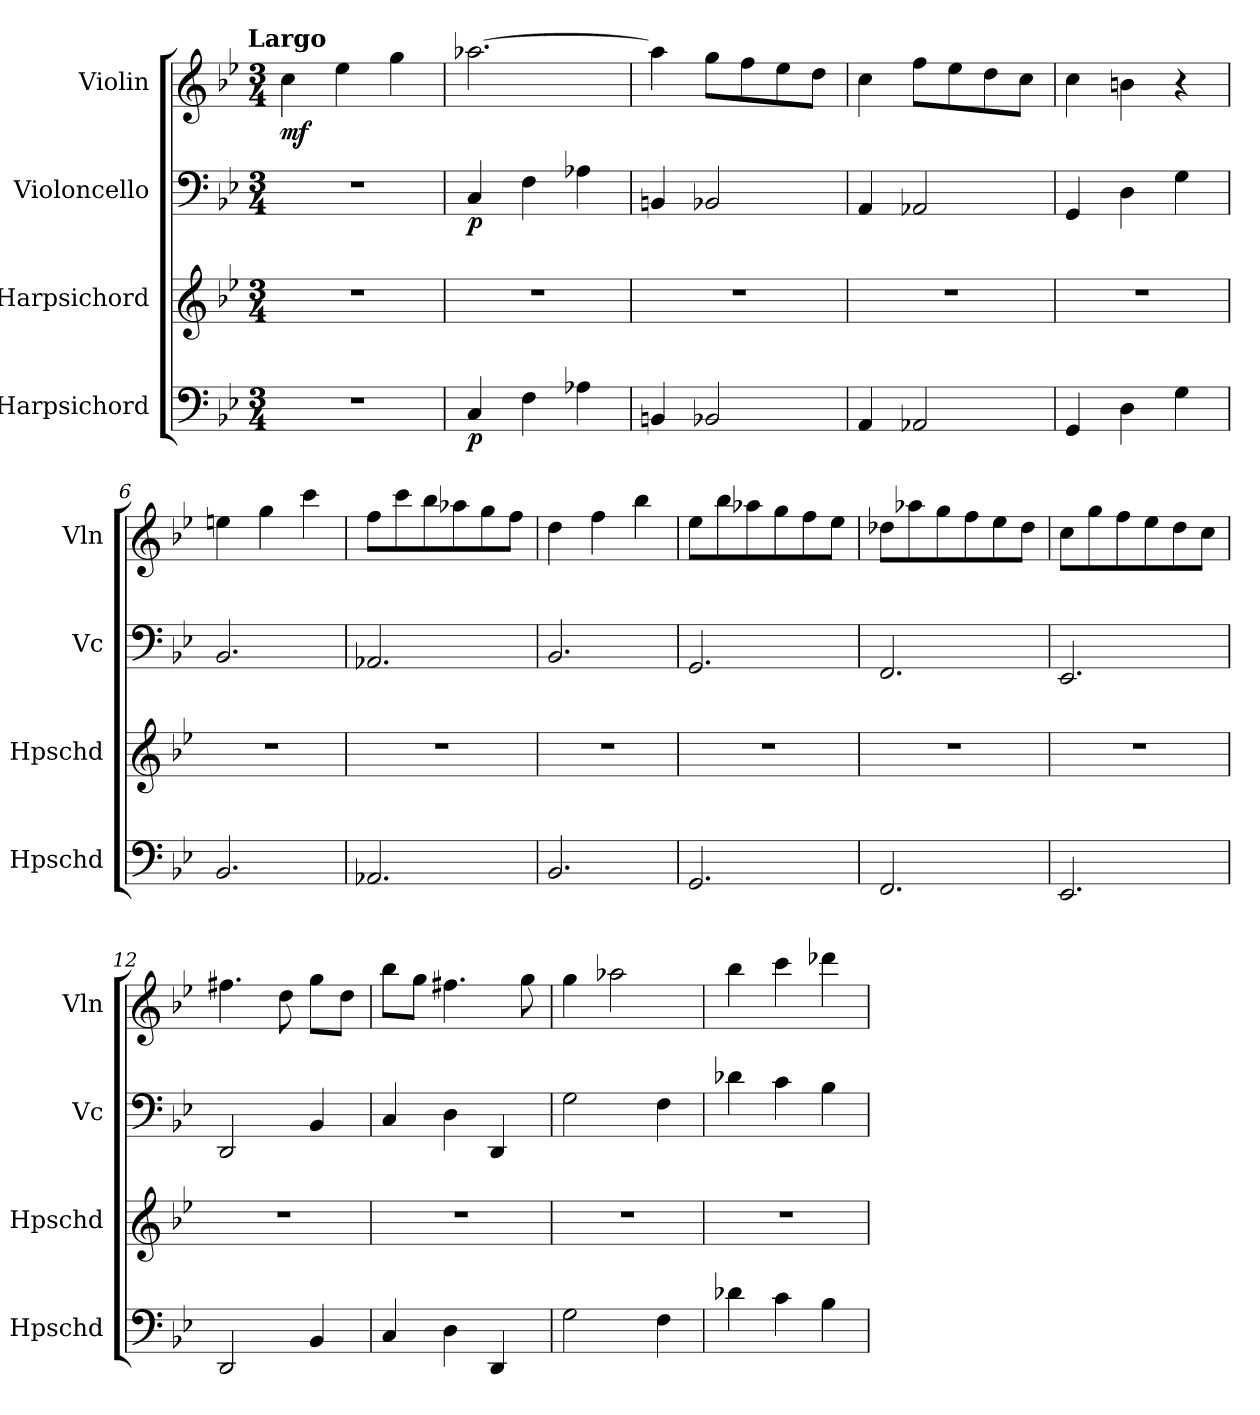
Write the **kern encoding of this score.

**kern	**dynam	**kern	**kern	**dynam	**kern	**dynam
*part4	*part4	*part3	*part2	*part2	*part1	*part1
*staff4	*staff4	*staff3	*staff2	*staff2	*staff1	*staff1
*I"Harpsichord	*	*I"Harpsichord	*I"Violoncello	*	*I"Violin	*
*I'Hpschd	*	*I'Hpschd	*I'Vc	*	*I'Vln	*
*clefF4	*	*clefG2	*clefF4	*	*clefG2	*
*k[b-e-]	*	*k[b-e-]	*k[b-e-]	*	*k[b-e-]	*
!!LO:TX:omd:t=Largo
*M3/4	*	*M3/4	*M3/4	*	*M3/4	*
*MM52	*	*MM52	*MM52	*	*MM52	*
=1	=1	=1	=1	=1	=1	=1
2.r	.	2.r	2.r	.	4cc\	mf
.	.	.	.	.	4ee-\	.
.	.	.	.	.	4gg\	.
=2	=2	=2	=2	=2	=2	=2
4C/	p	2.r	4C/	p	[2.aa-X\	.
4F\	.	.	4F\	.	.	.
4A-X\	.	.	4A-X\	.	.	.
=3	=3	=3	=3	=3	=3	=3
4BBn/	.	2.r	4BBn/	.	4aa-\]	.
2BB-X/	.	.	2BB-X/	.	8gg\L	.
.	.	.	.	.	8ff\	.
.	.	.	.	.	8ee-\	.
.	.	.	.	.	8dd\J	.
=4	=4	=4	=4	=4	=4	=4
4AA/	.	2.r	4AA/	.	4cc\	.
2AA-X/	.	.	2AA-X/	.	8ff\L	.
.	.	.	.	.	8ee-\	.
.	.	.	.	.	8dd\	.
.	.	.	.	.	8cc\J	.
=5	=5	=5	=5	=5	=5	=5
4GG/	.	2.r	4GG/	.	4cc\	.
4D\	.	.	4D\	.	4bn\	.
4G\	.	.	4G\	.	4r	.
=6	=6	=6	=6	=6	=6	=6
2.BB-/	.	2.r	2.BB-/	.	4een\	.
.	.	.	.	.	4gg\	.
.	.	.	.	.	4ccc\	.
=7	=7	=7	=7	=7	=7	=7
2.AA-X/	.	2.r	2.AA-X/	.	8ff\L	.
.	.	.	.	.	8ccc\	.
.	.	.	.	.	8bb-\	.
.	.	.	.	.	8aa-X\	.
.	.	.	.	.	8gg\	.
.	.	.	.	.	8ff\J	.
=8	=8	=8	=8	=8	=8	=8
2.BB-/	.	2.r	2.BB-/	.	4dd\	.
.	.	.	.	.	4ff\	.
.	.	.	.	.	4bb-\	.
=9	=9	=9	=9	=9	=9	=9
2.GG/	.	2.r	2.GG/	.	8ee-\L	.
.	.	.	.	.	8bb-\	.
.	.	.	.	.	8aa-X\	.
.	.	.	.	.	8gg\	.
.	.	.	.	.	8ff\	.
.	.	.	.	.	8ee-\J	.
=10	=10	=10	=10	=10	=10	=10
2.FF/	.	2.r	2.FF/	.	8dd-X\L	.
.	.	.	.	.	8aa-X\	.
.	.	.	.	.	8gg\	.
.	.	.	.	.	8ff\	.
.	.	.	.	.	8ee-\	.
.	.	.	.	.	8dd-\J	.
=11	=11	=11	=11	=11	=11	=11
2.EE-/	.	2.r	2.EE-/	.	8cc\L	.
.	.	.	.	.	8gg\	.
.	.	.	.	.	8ff\	.
.	.	.	.	.	8ee-\	.
.	.	.	.	.	8dd\	.
.	.	.	.	.	8cc\J	.
=12	=12	=12	=12	=12	=12	=12
2DD/	.	2.r	2DD/	.	4.ff#X\	.
.	.	.	.	.	8dd\	.
4BB-/	.	.	4BB-/	.	8gg\L	.
.	.	.	.	.	8dd\J	.
=13	=13	=13	=13	=13	=13	=13
4C/	.	2.r	4C/	.	8bb-\L	.
.	.	.	.	.	8gg\J	.
4D\	.	.	4D\	.	4.ff#X\	.
4DD/	.	.	4DD/	.	.	.
.	.	.	.	.	8gg\	.
=14	=14	=14	=14	=14	=14	=14
2G\	.	2.r	2G\	.	4gg\	.
.	.	.	.	.	2aa-X\	.
4F\	.	.	4F\	.	.	.
=15	=15	=15	=15	=15	=15	=15
4d-X\	.	2.r	4d-X\	.	4bb-\	.
4c\	.	.	4c\	.	4ccc\	.
4B-\	.	.	4B-\	.	4ddd-X\	.
=	=	=	=	=	=	=
*-	*-	*-	*-	*-	*-	*-
